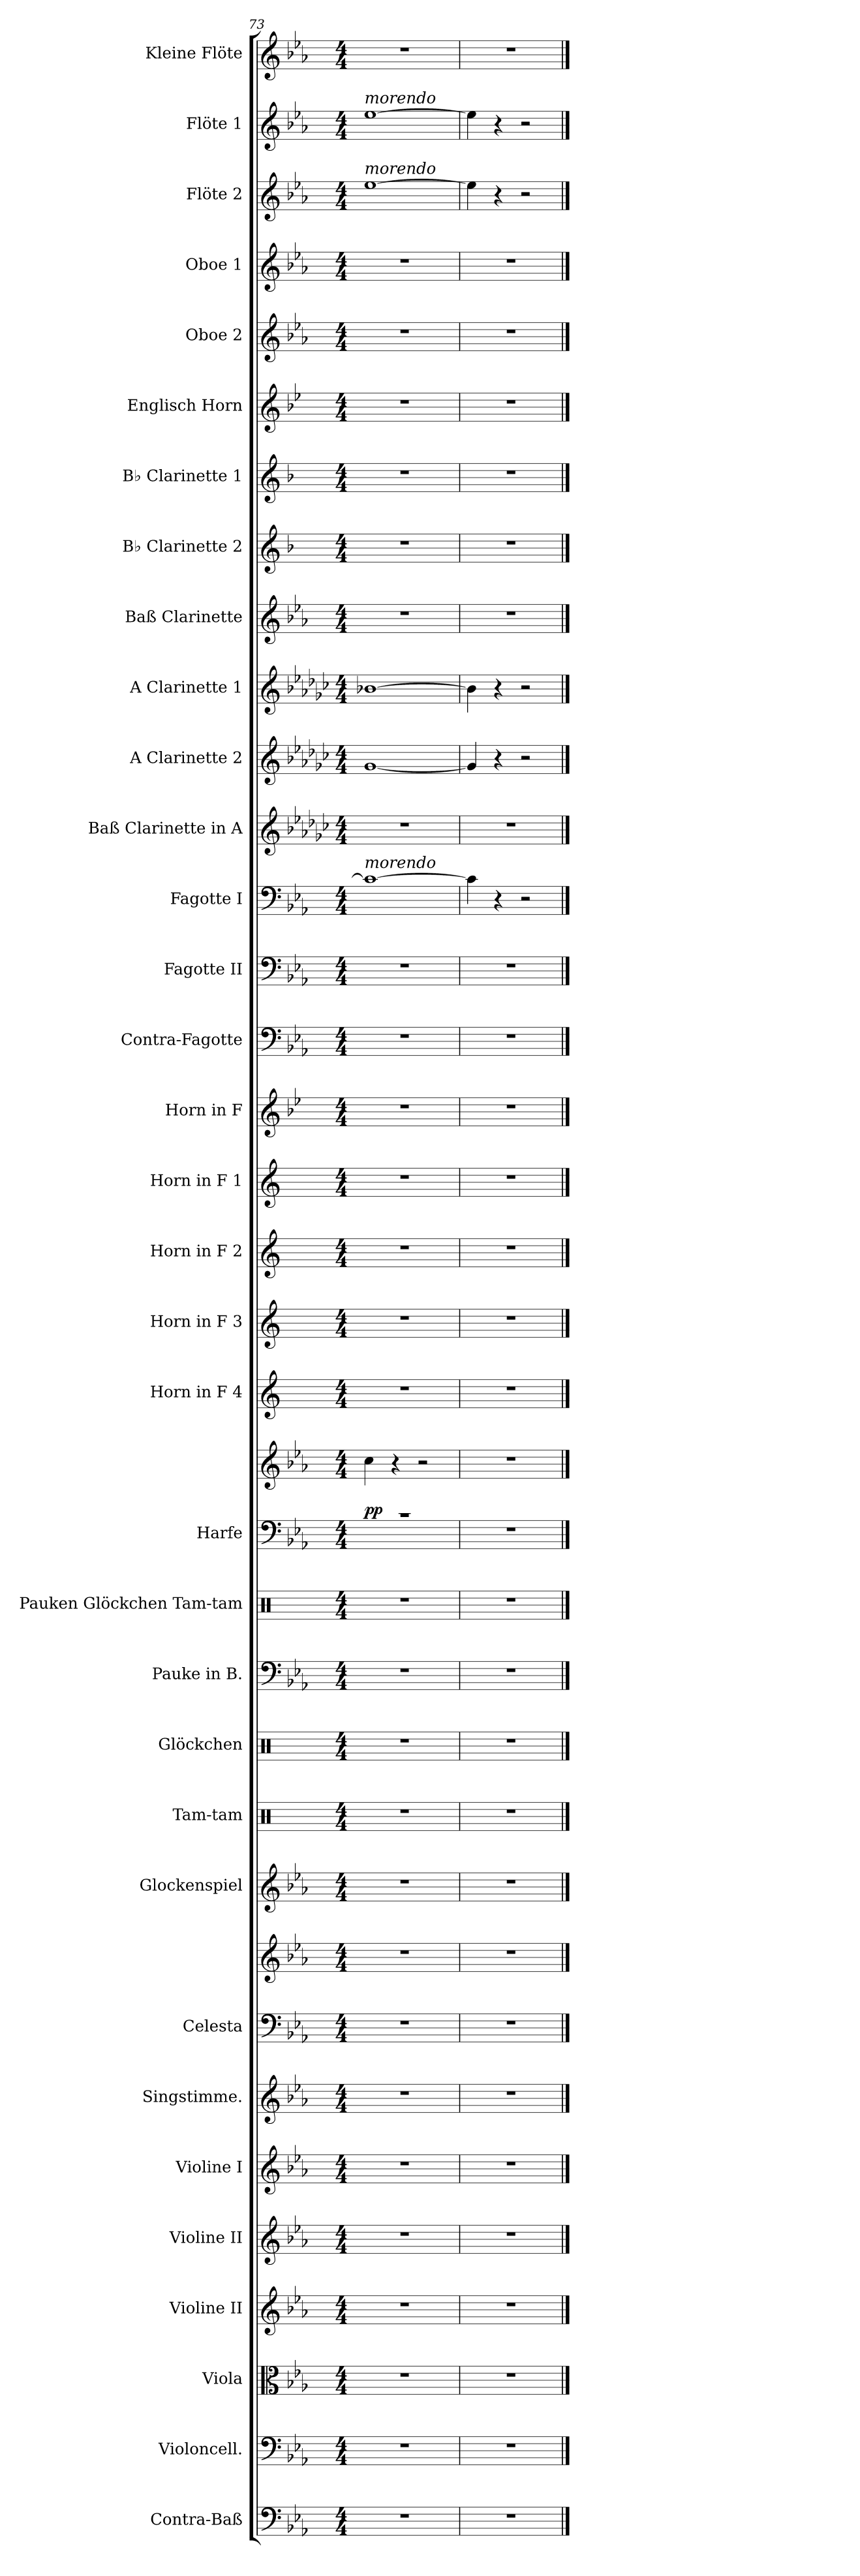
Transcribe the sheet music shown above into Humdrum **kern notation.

**kern	**kern	**kern	**kern	**kern	**kern	**kern	**kern	**kern	**kern	**kern	**kern	**kern	**kern	**kern	**kern	**dynam	**kern	**kern	**kern	**kern	**kern	**kern	**kern	**kern	**kern	**kern	**dynam	**kern	**dynam	**kern	**kern	**kern	**kern	**kern	**kern	**kern	**kern	**kern
*part34	*part33	*part32	*part31	*part30	*part29	*part28	*part27	*part27	*part26	*part25	*part24	*part23	*part22	*part21	*part21	*part21	*part20	*part19	*part18	*part17	*part16	*part15	*part14	*part13	*part12	*part11	*part11	*part10	*part10	*part9	*part8	*part7	*part6	*part5	*part4	*part3	*part2	*part1
*staff36	*staff35	*staff34	*staff33	*staff32	*staff31	*staff30	*staff29	*staff28	*staff27	*staff26	*staff25	*staff24	*staff23	*staff22	*staff21	*staff21/22	*staff20	*staff19	*staff18	*staff17	*staff16	*staff15	*staff14	*staff13	*staff12	*staff11	*staff11	*staff10	*staff10	*staff9	*staff8	*staff7	*staff6	*staff5	*staff4	*staff3	*staff2	*staff1
*I"Contra-Baß	*I"Violoncell.	*I"Viola	*I"Violine II	*I"Violine II	*I"Violine I	*I"Singstimme.	*I"Celesta	*	*I"Glockenspiel	*I"Tam-tam	*I"Glöckchen	*I"Pauke in B.	*I"Pauken  Glöckchen Tam-tam	*I"Harfe	*	*	*I"Horn in F 4	*I"Horn in F 3	*I"Horn in F 2	*I"Horn in F 1	*I"Horn in F	*I"Contra-Fagotte	*I"Fagotte II	*I"Fagotte I	*I"Baß Clarinette in A	*I"A Clarinette 2	*	*I"A Clarinette 1	*	*I"Baß Clarinette	*I"B♭ Clarinette 2	*I"B♭ Clarinette 1	*I"Englisch Horn	*I"Oboe 2	*I"Oboe 1	*I"Flöte 2	*I"Flöte 1	*I"Kleine Flöte
*I'C.-B.	*I'Vc.	*I'Vla.	*I'Vln. II	*I'Vln. II	*I'Vln. I	*I'Sgst.	*I'Cel.	*	*I'Glk.	*I'Tam-tam	*I'Gl.	*I'Pauke	*I'Tam-tam	*I'Hfe.	*	*	*I'Hn. 4	*I'Hn. 3	*I'Hn. 2	*I'Hn. 1	*	*I'C.-Fg.	*I'Fg. II	*I'Fg. I	*	*I'A Cl. 2	*	*I'A Cl. 1	*	*I'B. Cl.	*I'B♭ Cl. 2	*I'B♭ Cl. 1	*I'E. H.	*I'Ob. 2	*I'Ob. 1	*I'Fl. 2	*I'Fl. 1	*I'Kl. Fl.
*clefF4	*clefF4	*clefC3	*clefG2	*clefG2	*clefG2	*clefG2	*clefF4	*clefG2	*clefG2	*clefX	*clefX	*clefF4	*clefX	*clefF4	*clefG2	*	*clefG2	*clefG2	*clefG2	*clefG2	*clefG2	*clefF4	*clefF4	*clefF4	*clefG2	*clefG2	*	*clefG2	*	*clefG2	*clefG2	*clefG2	*clefG2	*clefG2	*clefG2	*clefG2	*clefG2	*clefG2
*ITrd7c12	*	*	*	*	*	*	*ITrd-7c-12	*ITrd-7c-12	*ITrd-14c-24	*	*	*	*	*	*	*	*ITrd4c7	*ITrd4c7	*ITrd4c7	*ITrd4c7	*ITrd4c7	*ITrd7c12	*	*	*ITrd2c3	*ITrd2c3	*	*ITrd2c3	*	*ITrd8c14	*ITrd1c2	*ITrd1c2	*ITrd4c7	*	*	*	*	*ITrd-7c-12
*k[b-e-a-]	*k[b-e-a-]	*k[b-e-a-]	*k[b-e-a-]	*k[b-e-a-]	*k[b-e-a-]	*k[b-e-a-]	*k[b-e-a-]	*k[b-e-a-]	*k[b-e-a-]	*k[]	*k[]	*k[b-e-a-]	*k[]	*k[b-e-a-]	*k[b-e-a-]	*	*k[b-]	*k[b-]	*k[b-]	*k[b-]	*k[b-e-a-]	*k[b-e-a-]	*k[b-e-a-]	*k[b-e-a-]	*k[b-e-a-]	*k[b-e-a-]	*	*k[b-e-a-]	*	*k[b-e-a-]	*k[b-e-a-]	*k[b-e-a-]	*k[b-e-a-]	*k[b-e-a-]	*k[b-e-a-]	*k[b-e-a-]	*k[b-e-a-]	*k[b-e-a-]
*M4/4	*M4/4	*M4/4	*M4/4	*M4/4	*M4/4	*M4/4	*M4/4	*M4/4	*M4/4	*M4/4	*M4/4	*M4/4	*M4/4	*M4/4	*M4/4	*	*M4/4	*M4/4	*M4/4	*M4/4	*M4/4	*M4/4	*M4/4	*M4/4	*M4/4	*M4/4	*	*M4/4	*	*M4/4	*M4/4	*M4/4	*M4/4	*M4/4	*M4/4	*M4/4	*M4/4	*M4/4
=73	=73	=73	=73	=73	=73	=73	=73	=73	=73	=73	=73	=73	=73	=73	=73	=73	=73	=73	=73	=73	=73	=73	=73	=73	=73	=73	=73	=73	=73	=73	=73	=73	=73	=73	=73	=73	=73	=73
*	*	*	*	*	*	*	*	*	*	*	*	*	*	*^	*^	*	*	*	*	*	*	*	*	*	*	*	*	*	*	*	*	*	*	*	*	*	*	*
!	!	!	!	!	!	!	!	!	!	!	!	!	!	!	!	!	!	!	!	!	!	!	!	!	!	!	!	!	!	!	!	!	!	!	!	!	!	!	!LO:TX:a:i:t=morendo	!
!	!	!	!	!	!	!	!	!	!	!	!	!	!	!	!	!	!	!	!	!	!	!	!	!	!	!	!	!	!	!	!	!	!	!	!	!	!	!LO:TX:a:i:t=morendo	!	!
!	!	!	!	!	!	!	!	!	!	!	!	!	!	!	!	!	!	!	!	!	!	!	!	!	!	!LO:TX:a:i:t=morendo	!	!	!	!	!	!	!	!	!	!	!	!	!	!
!	!	!	!	!	!	!	!	!	!	!	!	!	!	!	!	!	!	!LO:DY:a=2	!	!	!	!	!	!	!	!	!	!	!LO:DY:b	!	!LO:DY:b	!	!	!	!	!	!	!	!	!
1r	1r	1r	1r	1r	1r	1r	1r	1r	1r	1r	1r	1r	1r	4ryy	1rc	4ryy	4cc\	pp	1r	1r	1r	1r	1r	1r	1r	1c_	1r	[1e-	other-dynamics	[1gn	other-dynamics	1r	1r	1r	1r	1r	1r	[1ee-	[1ee-	1r
.	.	.	.	.	.	.	.	.	.	.	.	.	.	4ryy	.	4r	2.ryy	.	.	.	.	.	.	.	.	.	.	.	.	.	.	.	.	.	.	.	.	.	.	.
.	.	.	.	.	.	.	.	.	.	.	.	.	.	2ryy	.	2r	.	.	.	.	.	.	.	.	.	.	.	.	.	.	.	.	.	.	.	.	.	.	.	.
*	*	*	*	*	*	*	*	*	*	*	*	*	*	*v	*v	*	*	*	*	*	*	*	*	*	*	*	*	*	*	*	*	*	*	*	*	*	*	*	*	*
*	*	*	*	*	*	*	*	*	*	*	*	*	*	*	*v	*v	*	*	*	*	*	*	*	*	*	*	*	*	*	*	*	*	*	*	*	*	*	*	*
=74	=74	=74	=74	=74	=74	=74	=74	=74	=74	=74	=74	=74	=74	=74	=74	=74	=74	=74	=74	=74	=74	=74	=74	=74	=74	=74	=74	=74	=74	=74	=74	=74	=74	=74	=74	=74	=74	=74
1r	1r	1r	1r	1r	1r	1r	1r	1r	1r	1r	1r	1r	1r	1r	1r	.	1r	1r	1r	1r	1r	1r	1r	4c\]	1r	4e-/]	.	4g\]	.	1r	1r	1r	1r	1r	1r	4ee-\]	4ee-\]	1r
.	.	.	.	.	.	.	.	.	.	.	.	.	.	.	.	.	.	.	.	.	.	.	.	4r	.	4r	.	4r	.	.	.	.	.	.	.	4r	4r	.
.	.	.	.	.	.	.	.	.	.	.	.	.	.	.	.	.	.	.	.	.	.	.	.	2r	.	2r	.	2r	.	.	.	.	.	.	.	2r	2r	.
==	==	==	==	==	==	==	==	==	==	==	==	==	==	==	==	==	==	==	==	==	==	==	==	==	==	==	==	==	==	==	==	==	==	==	==	==	==	==
*-	*-	*-	*-	*-	*-	*-	*-	*-	*-	*-	*-	*-	*-	*-	*-	*-	*-	*-	*-	*-	*-	*-	*-	*-	*-	*-	*-	*-	*-	*-	*-	*-	*-	*-	*-	*-	*-	*-
